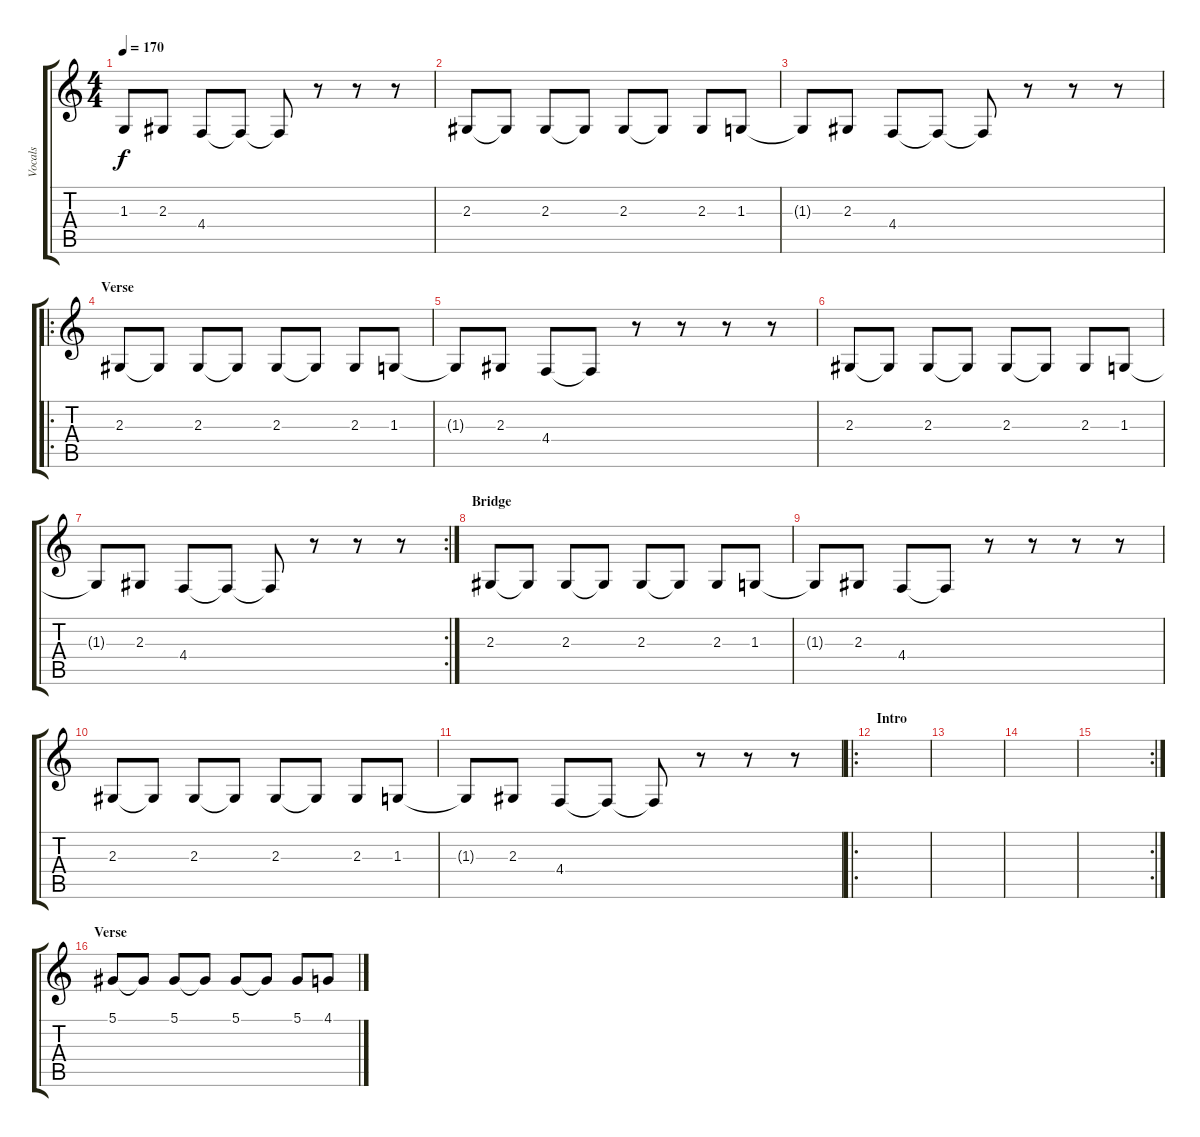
\track ("Vocals" "Vocals") {instrument tremolostrings}
\staff {score tabs}
\tuning (Eb4 Bb3 Gb3 Db3 Ab2 Eb2) {hide}
\ts (4 4)
\tempo 170
\clef g2
\ks c
1.3{t}.8{dy f} 2.3.8 4.4.8 4.4{t}.8 4.4{t}.8 r.8 r.8 r.8 |
2.3.8 2.3{t}.8 2.3.8 2.3{t}.8 2.3.8 2.3{t}.8 2.3.8 1.3.8 |
1.3{t}.8 2.3.8 4.4.8 4.4{t}.8 4.4{t}.8 r.8 r.8 r.8 |
\ro
\section ("" "Verse")
2.3.8 2.3{t}.8 2.3.8 2.3{t}.8 2.3.8 2.3{t}.8 2.3.8 1.3.8 |
1.3{t}.8 2.3.8 4.4.8 4.4{t}.8 r.8 r.8 r.8 r.8 |
2.3.8 2.3{t}.8 2.3.8 2.3{t}.8 2.3.8 2.3{t}.8 2.3.8 1.3.8 |
\rc 2
1.3{t}.8 2.3.8 4.4.8 4.4{t}.8 4.4{t}.8 r.8 r.8 r.8 |
\section ("" "Bridge")
2.3.8 2.3{t}.8 2.3.8 2.3{t}.8 2.3.8 2.3{t}.8 2.3.8 1.3.8 |
1.3{t}.8 2.3.8 4.4.8 4.4{t}.8 r.8 r.8 r.8 r.8 |
2.3.8 2.3{t}.8 2.3.8 2.3{t}.8 2.3.8 2.3{t}.8 2.3.8 1.3.8 |
1.3{t}.8 2.3.8 4.4.8 4.4{t}.8 4.4{t}.8 r.8 r.8 r.8 |
\ro
\section ("" "Intro")
|
|
|
\rc 2
|
\section ("" "Verse")
5.1.8 5.1{t}.8 5.1.8 5.1{t}.8 5.1.8 5.1{t}.8 5.1.8 4.1.8
